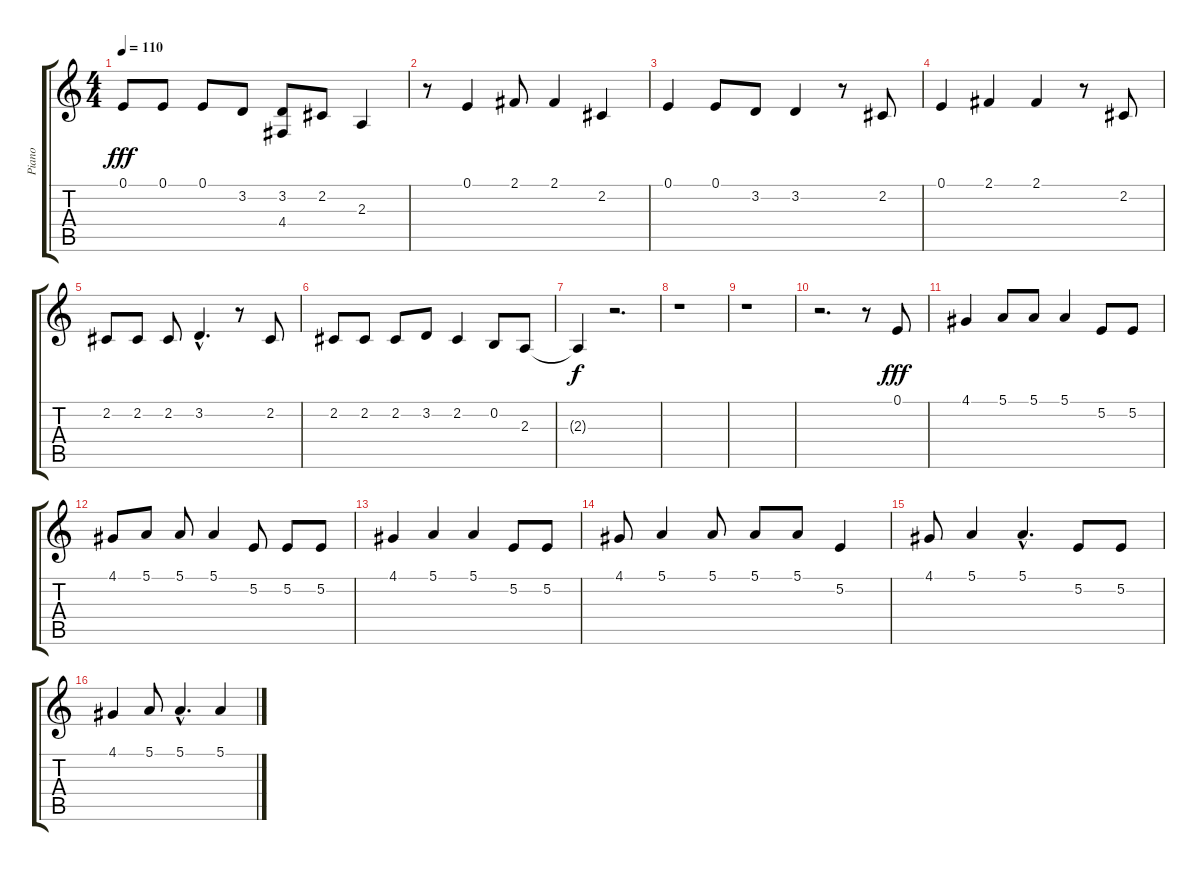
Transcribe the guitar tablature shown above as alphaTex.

\track ("Piano" "Piano") {instrument pad6metallic}
\staff {score tabs}
\tuning (E4 B3 G3 D3 A2 E2) {hide}
\ts (4 4)
\tempo 110
\clef g2
\ks c
0.1.8{dy fff} 0.1.8 0.1.8 3.2.8 (3.2 4.4).8 2.2.8 2.3.4 |
r.8 0.1.4 2.1.8 2.1.4 2.2.4 |
0.1.4 0.1.8 3.2.8 3.2.4 r.8 2.2.8 |
0.1.4 2.1.4 2.1.4 r.8 2.2.8 |
2.2.8 2.2.8 2.2.8 3.2{hac}.4{d} r.8 2.2.8 |
2.2.8 2.2.8 2.2.8 3.2.8 2.2.4 0.2.8 2.3.8 |
2.3{t}.4{dy f} r.2{d} |
r.1 |
r.1 |
r.2{d} r.8 0.1.8{dy fff} |
4.1.4 5.1.8 5.1.8 5.1.4 5.2.8 5.2.8 |
4.1.8 5.1.8 5.1.8 5.1.4 5.2.8 5.2.8 5.2.8 |
4.1.4 5.1.4 5.1.4 5.2.8 5.2.8 |
4.1.8 5.1.4 5.1.8 5.1.8 5.1.8 5.2.4 |
4.1.8 5.1.4 5.1{hac}.4{d} 5.2.8 5.2.8 |
4.1.4 5.1.8 5.1{hac}.4{d} 5.1.4
